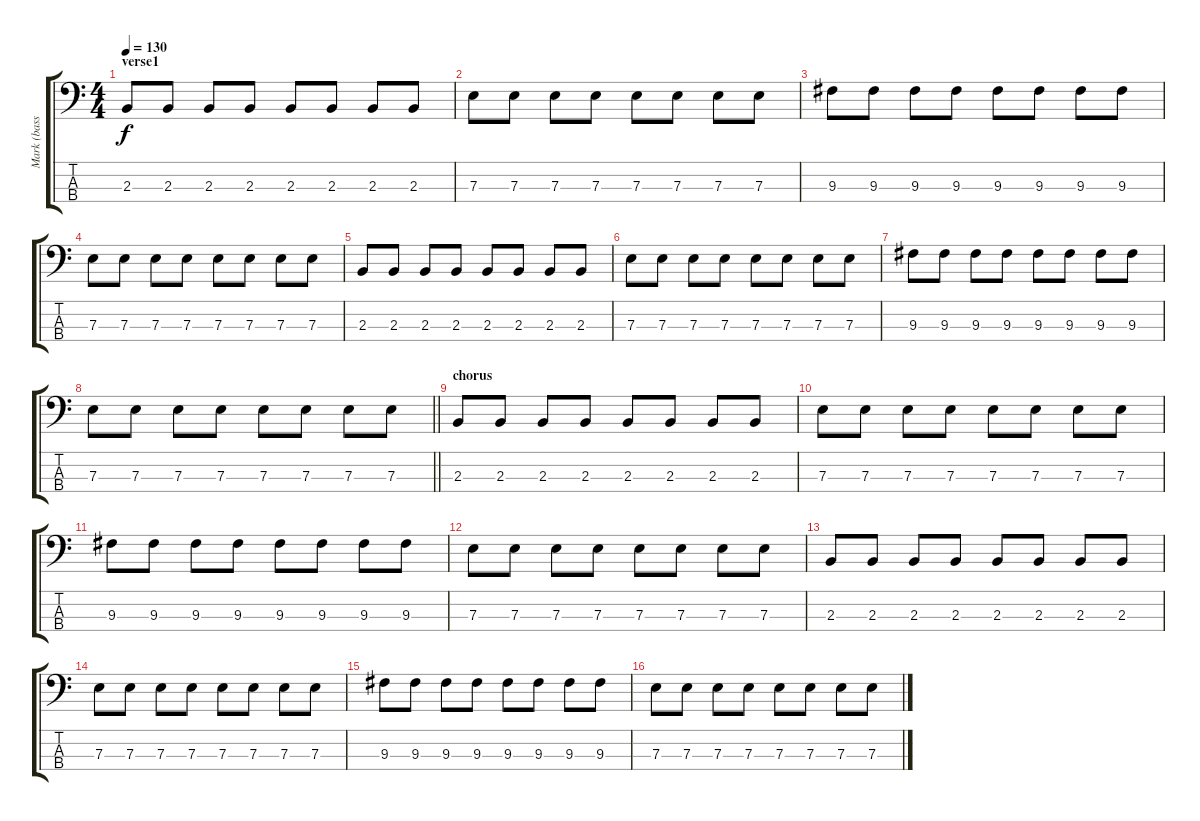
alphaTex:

\track ("Mark (bass)" "Mark (bass") {instrument electricbasspick}
\staff {score tabs}
\tuning (G2 D2 A1 E1) {hide}
\ts (4 4)
\section ("" "verse1")
\tempo 130
\clef f4
\ks c
2.3.8{dy f} 2.3.8 2.3.8 2.3.8 2.3.8 2.3.8 2.3.8 2.3.8 |
7.3.8 7.3.8 7.3.8 7.3.8 7.3.8 7.3.8 7.3.8 7.3.8 |
9.3.8 9.3.8 9.3.8 9.3.8 9.3.8 9.3.8 9.3.8 9.3.8 |
7.3.8 7.3.8 7.3.8 7.3.8 7.3.8 7.3.8 7.3.8 7.3.8 |
2.3.8 2.3.8 2.3.8 2.3.8 2.3.8 2.3.8 2.3.8 2.3.8 |
7.3.8 7.3.8 7.3.8 7.3.8 7.3.8 7.3.8 7.3.8 7.3.8 |
9.3.8 9.3.8 9.3.8 9.3.8 9.3.8 9.3.8 9.3.8 9.3.8 |
\barLineRight lightlight
7.3.8 7.3.8 7.3.8 7.3.8 7.3.8 7.3.8 7.3.8 7.3.8 |
\section ("" "chorus")
2.3.8 2.3.8 2.3.8 2.3.8 2.3.8 2.3.8 2.3.8 2.3.8 |
7.3.8 7.3.8 7.3.8 7.3.8 7.3.8 7.3.8 7.3.8 7.3.8 |
9.3.8 9.3.8 9.3.8 9.3.8 9.3.8 9.3.8 9.3.8 9.3.8 |
7.3.8 7.3.8 7.3.8 7.3.8 7.3.8 7.3.8 7.3.8 7.3.8 |
2.3.8 2.3.8 2.3.8 2.3.8 2.3.8 2.3.8 2.3.8 2.3.8 |
7.3.8 7.3.8 7.3.8 7.3.8 7.3.8 7.3.8 7.3.8 7.3.8 |
9.3.8 9.3.8 9.3.8 9.3.8 9.3.8 9.3.8 9.3.8 9.3.8 |
7.3.8 7.3.8 7.3.8 7.3.8 7.3.8 7.3.8 7.3.8 7.3.8
